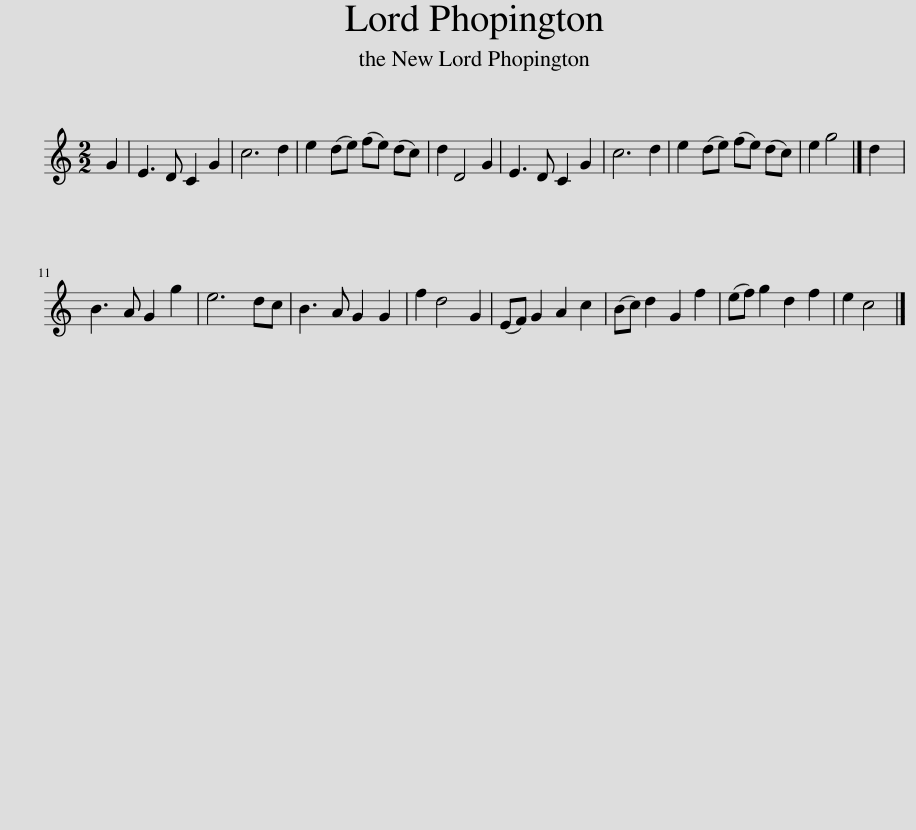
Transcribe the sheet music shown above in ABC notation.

X:1
L:1/8
M:2/2
I:linebreak $
K:C
V:1 treble
V:1
 G2 | E3 D C2 G2 | c6 d2 | e2 (de) (fe) (dc) | d2 D4 G2 | %5
 E3 D C2 G2 | c6 d2 | e2 (de) (fe) (dc) | e2 g4 |] d2 |$ %10
 B3 A G2 g2 | e6 dc | B3 A G2 G2 | f2 d4 G2 | (EF) G2 A2 c2 | %15
 (Bc) d2 G2 f2 | (ef) g2 d2 f2 | e2 c4 |] %18
